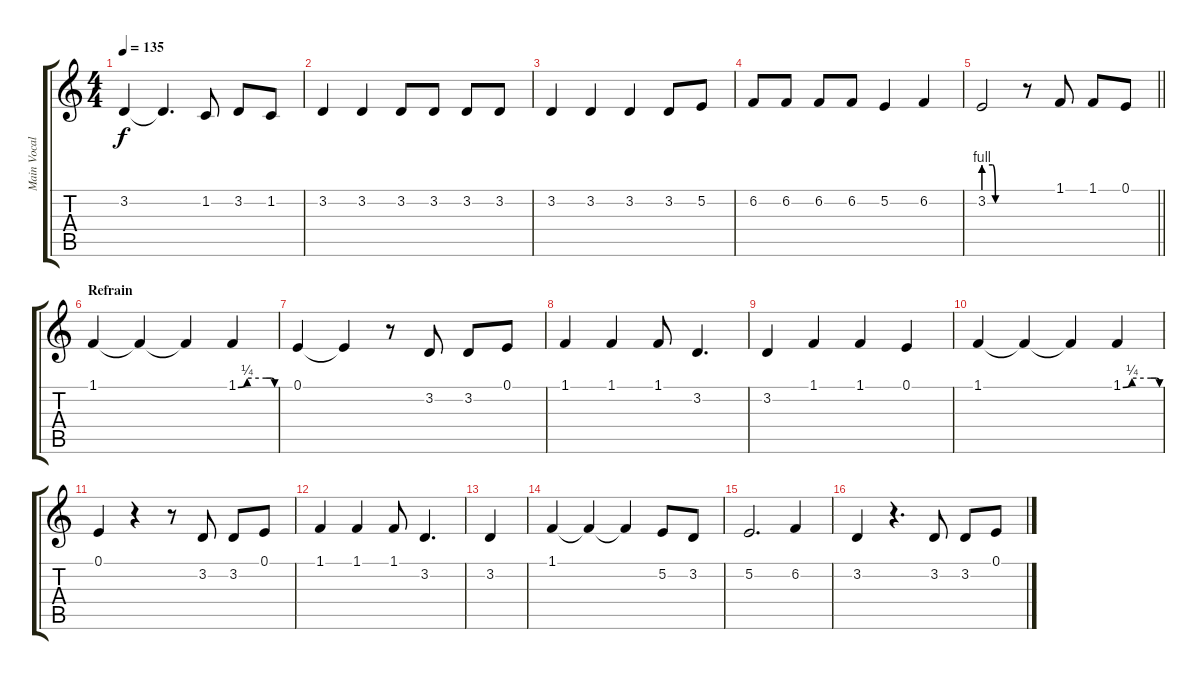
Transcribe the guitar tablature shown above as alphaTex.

\track ("Main Vocal" "Main Vocal") {instrument lead2sawtooth}
\staff {score tabs}
\tuning (E4 B3 G3 D3 A2 E2) {hide}
\ts (4 4)
\tempo 135
\clef g2
\ks c
3.2.4{dy f} 3.2{t}.4{d} 1.2.8 3.2.8 1.2.8 |
3.2.4 3.2.4 3.2.8 3.2.8 3.2.8 3.2.8 |
3.2.4 3.2.4 3.2.4 3.2.8 5.2.8 |
6.2.8 6.2.8 6.2.8 6.2.8 5.2.4 6.2.4 |
\barLineRight lightlight
3.2{be (custom 0 4 15 4 20 0 30 0 60 0)}.2 r.8 1.1.8 1.1.8 0.1.8 |
\section ("" "Refrain")
1.1.4 1.1{t}.4 1.1{t}.4 1.1{be (custom 0 0 15 1 46 1 55 1 60 0)}.4 |
0.1.4 0.1{t}.4 r.8 3.2.8 3.2.8 0.1.8 |
1.1.4 1.1.4 1.1.8 3.2.4{d} |
3.2.4 1.1.4 1.1.4 0.1.4 |
1.1.4 1.1{t}.4 1.1{t}.4 1.1{be (custom 0 0 15 1 46 1 55 1 60 0)}.4 |
0.1.4 r.4 r.8 3.2.8 3.2.8 0.1.8 |
1.1.4 1.1.4 1.1.8 3.2.4{d} |
3.2.4 |
1.1.4 1.1{t}.4 1.1{t}.4 5.2.8 3.2.8 |
5.2.2{d} 6.2.4 |
3.2.4 r.4{d} 3.2.8 3.2.8 0.1.8
